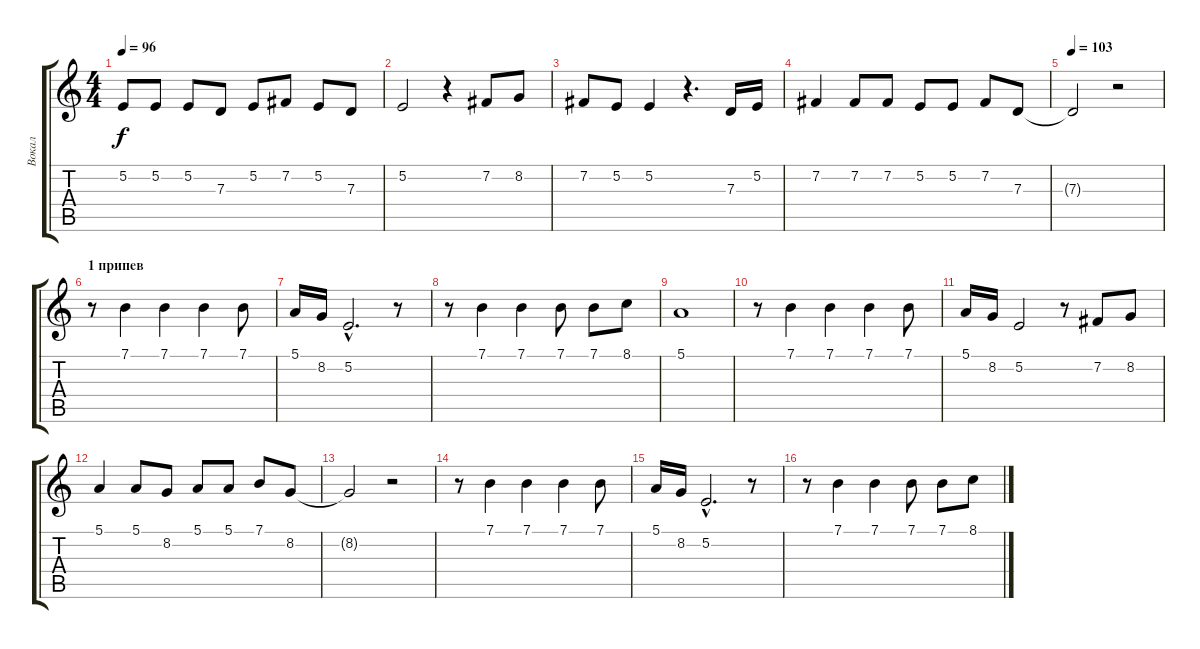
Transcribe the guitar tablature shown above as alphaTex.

\track ("Вокал" "Вокал") {instrument flute}
\staff {score tabs}
\tuning (E4 B3 G3 D3 A2 E2) {hide}
\ts (4 4)
\tempo 96
\clef g2
\ks c
5.2.8{dy f} 5.2.8 5.2.8 7.3.8 5.2.8 7.2.8 5.2.8 7.3.8 |
5.2.2 r.4 7.2.8 8.2.8 |
7.2.8 5.2.8 5.2.4 r.4{d} 7.3.16 5.2.16 |
7.2.4 7.2.8 7.2.8 5.2.8 5.2.8 7.2.8 7.3.8 |
\tempo 103
7.3{t}.2 r.2 |
\section ("" "1 припев")
r.8 7.1.4 7.1.4 7.1.4 7.1.8 |
5.1.16 8.2.16 5.2{hac}.2{d} r.8 |
r.8 7.1.4 7.1.4 7.1.8 7.1.8 8.1.8 |
5.1.1 |
r.8 7.1.4 7.1.4 7.1.4 7.1.8 |
5.1.16 8.2.16 5.2.2 r.8 7.2.8 8.2.8 |
5.1.4 5.1.8 8.2.8 5.1.8 5.1.8 7.1.8 8.2.8 |
8.2{t}.2 r.2 |
r.8 7.1.4 7.1.4 7.1.4 7.1.8 |
5.1.16 8.2.16 5.2{hac}.2{d} r.8 |
r.8 7.1.4 7.1.4 7.1.8 7.1.8 8.1.8
